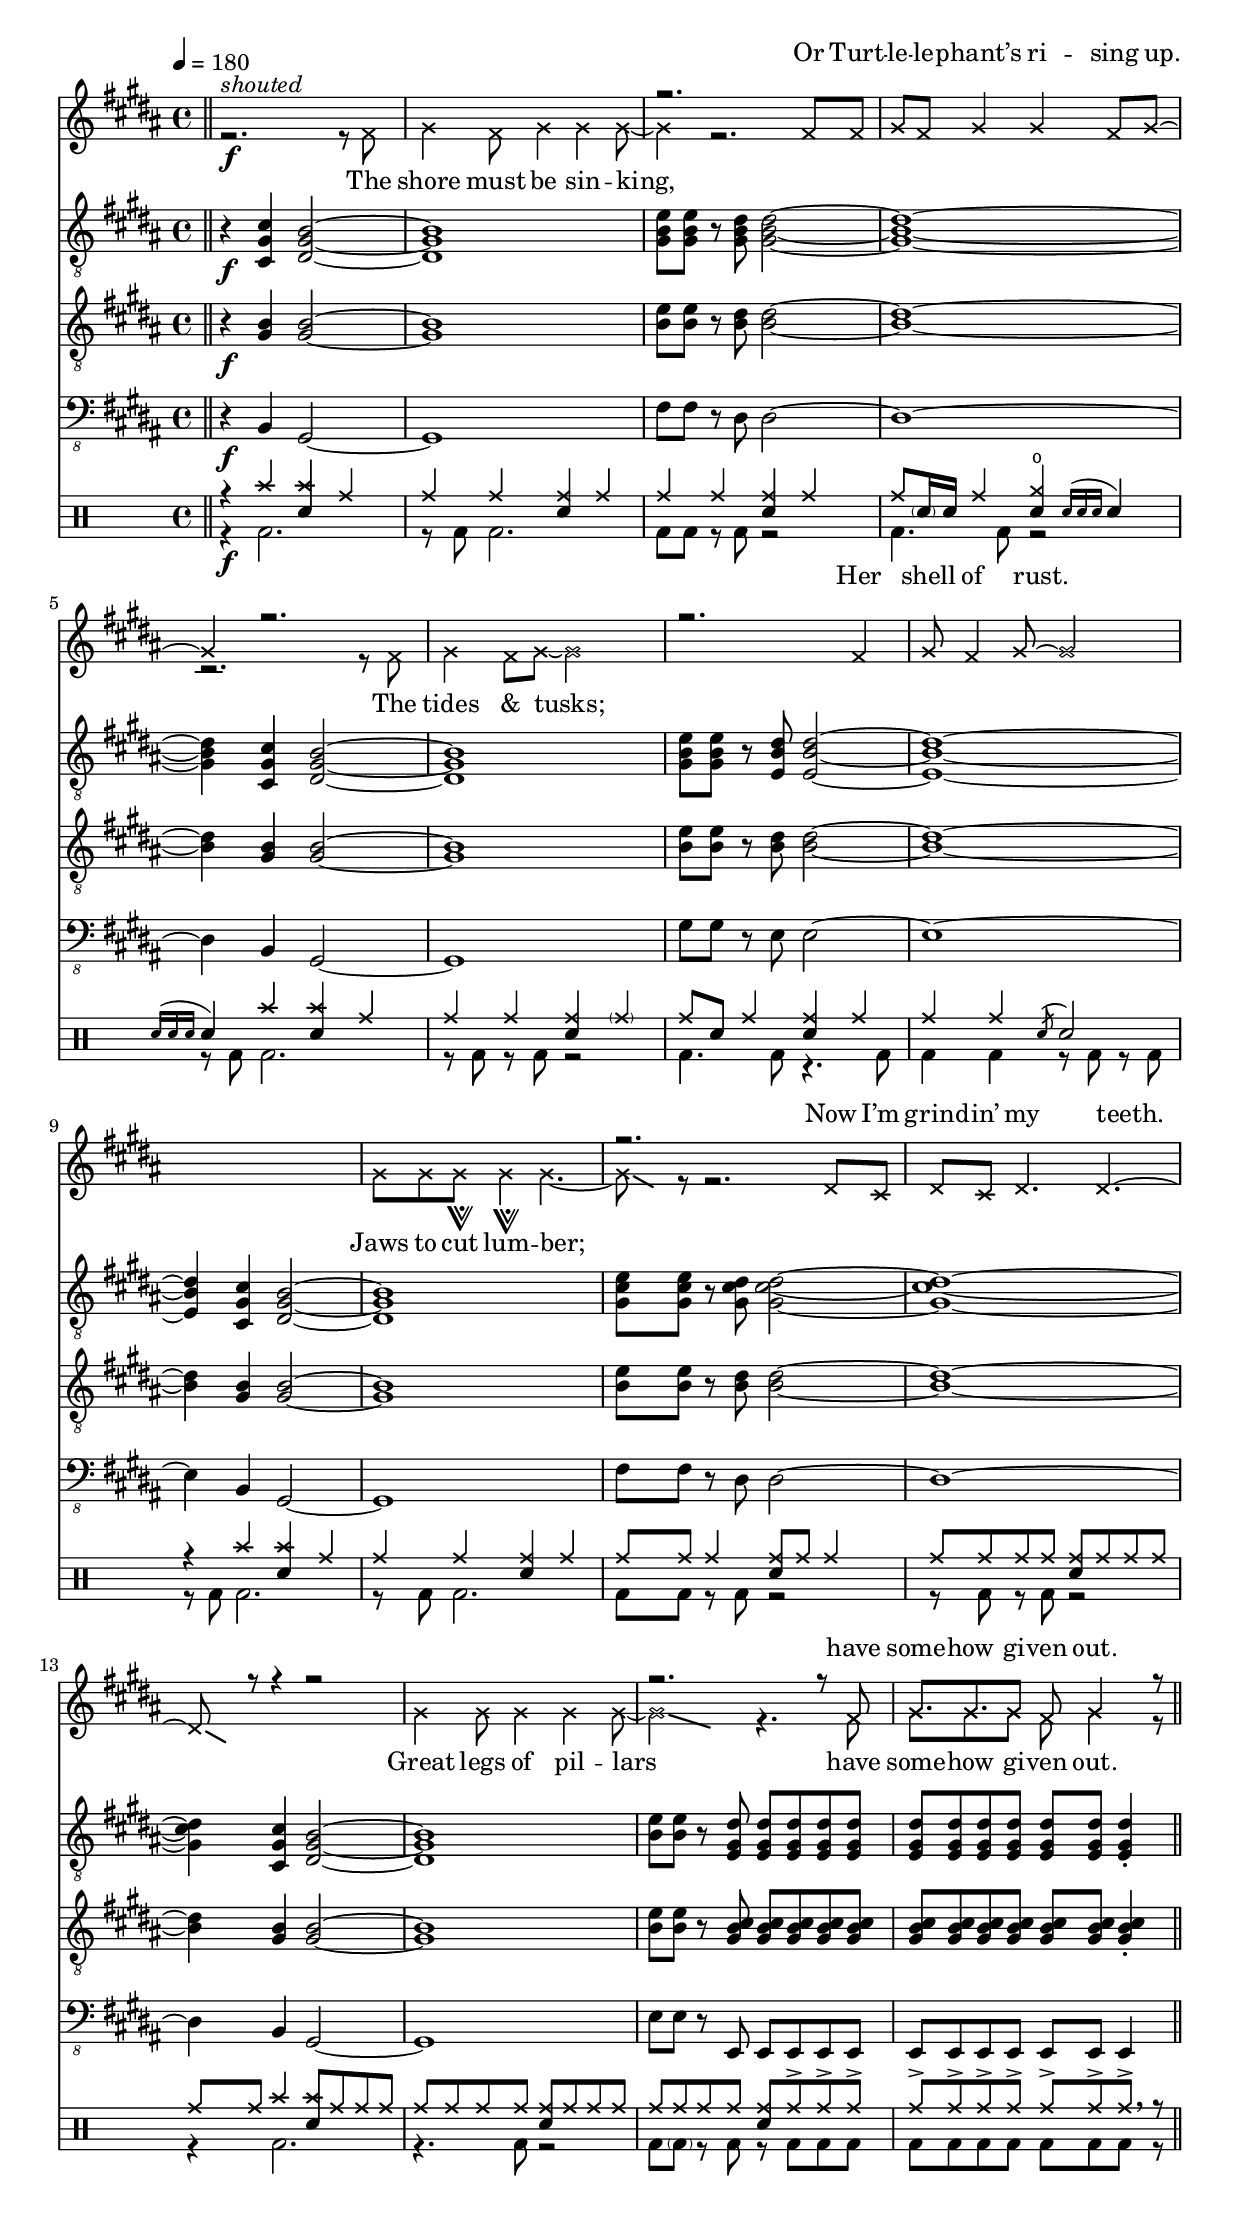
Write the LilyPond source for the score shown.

\version "2.24.3"

#(set-default-paper-size '(cons (* 210 mm) (* 5000 mm)))

\header {
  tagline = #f
}

voxOne = \relative {
  \time 4/4
  \key gis \minor
  \tempo 4 = 180
  \newSpacingSection
  \override Score.SpacingSpanner.spacing-increment = #0.1
  \partial 256 s256 |
  \newSpacingSection
  \revert Score.SpacingSpanner.spacing-increment
  \bar "||"
  \xNotesOn
  \stemDown
  r2.\f^\markup { \italic { shouted } } r8 fis' |
  gis4 fis8 gis4 gis gis8~ |
  gis4 r2. |
  s1 |
  r2. r8 fis |
  gis4 fis8 gis~ gis2 |
  s1 |
  s1 |
  s1 |
  gis8 gis gis\veryshortfermata gis4\veryshortfermata gis4.~ |
  \afterGrace gis8\glissando { \hideNotes dis16 } \unHideNotes r8 r2. |
  s1 |
  s1 |
  gis4 gis8 gis4 gis4 gis8~ |
  \afterGrace gis2\glissando { \hideNotes dis16 } \unHideNotes r4. fis8 |
  gis8. gis gis8 fis gis4 r8 |
  \bar "||"
}

lyricsOne = \lyricmode {
  The shore must be sin -- king,
  The tides & tusks;
  Jaws to cut lum -- ber;
  Great legs of pil -- lars
  have some -- how gi -- ven out.
}

voxTwo = \relative {
  \time 4/4
  \key gis \minor
  \partial 256 s256 |
  \xNotesOn
  \stemUp
  s1 |
  s1 |
  r2. fis'8 fis |
  gis8 fis gis4 gis fis8 gis8~ |
  gis4 r2. |
  s1 |
  r2. fis4 |
  gis8 fis4 gis8~ gis2 |
  s1 |
  s1 |
  r2. dis8 cis |
  dis8 cis dis4. dis4.~ |
  \afterGrace dis8\glissando { \hideNotes ais16 } \unHideNotes r8 r4 r2 |
  s1 |
  r2. r8 fis'8 |
  gis8. gis gis8 fis gis4 r8 |
}

lyricsTwo = \lyricmode {
  Or Turt -- le -- le -- \markup { \concat { phant \char ##x2019 s } } ri -- sing up.
  Her shell of rust.
  Now \markup { \concat { I \char ##x2019 m } } grind -- \markup { \concat { in \char ##x2019 } } my teeth.
  have some -- how gi -- ven out.
}

gtrOne = \relative {
  \time 4/4
  \key gis \minor
  \partial 256 s256 |
  r4\f <cis gis' cis> <dis gis b>2~ |
  <dis gis b>1 |
  <gis b e>8 8 r <gis b dis>8 2~ |
  <gis b dis>1~ |
  <gis b dis>4 <cis, gis' cis> <dis gis b>2~ |
  <dis gis b>1 |
  <gis b e>8 8 r <e b' dis>8 2~ |
  <e b' dis>1~ |
  <e b' dis>4 <cis gis' cis> <dis gis b>2~ |
  <dis gis b>1 |
  <gis cis e>8 8 r <gis cis dis>8 2~ |
  <gis cis dis>1~ |
  <gis cis dis>4 <cis, gis' cis> <dis gis b>2~ |
  <dis gis b>1 |
  <b' e>8 8 r <e, gis dis'>8 8 8 8 8 |
  <e gis dis'>8 8 8 8 8 8 4-. |
}

gtrTwo = \relative {
  \time 4/4
  \key gis \minor
  \partial 256 s256 |
  r4\f <gis b>4 2~ |
  <gis b>1 |
  <b e>8 8 r <b dis>8 2~ |
  <b dis>1~ |
  <b dis>4 <gis b>4 2~ |
  <gis b>1 |
  <b e>8 8 r <b dis>8 2~ |
  <b dis>1~ |
  <b dis>4 <gis b>4 2~ |
  <gis b>1 |
  <b e>8 8 r <b dis>8 2~ |
  <b dis>1~ |
  <b dis>4 <gis b>4 2~ |
  <gis b>1 |
  <b e>8 8 r <gis b cis>8 8 8 8 8 |
  <gis b cis>8 8 8 8 8 8 4-. |
}

bass = \relative {
  \time 4/4
  \key gis \minor
  \partial 256 s256 |
  r4\f b,, gis2~ |
  gis1 |
  fis'8 8 r dis dis2~ |
  dis1~ |
  dis4 b gis2~ |
  gis1 |
  gis'8 8 r e e2~ |
  e1~ |
  e4 b gis2~ |
  gis1 |
  fis'8 8 r dis8 dis2~ |
  dis1~ |
  dis4 b4 gis2~ |
  gis1 |
  e'8 8 r e,8 8 8 8 8 |
  e8 8 8 8 8 8 4 |
}

kitOne = \drummode {
  \time 4/4
  \partial 256 s256 |
  r4 cymc <sn cymc> cymr |
  \repeat unfold 2 { cymr4 cymr <sn cymr> cymr | }
  cymr8 \parenthesize sn16 sn cymr4 <sn hho>4 \grace { sn16( sn sn } sn4) |
  \grace { sn16( sn sn } sn4) cymc4 <sn cymc> cymr |
  cymr4 cymr <sn cymr> \parenthesize cymr |
  cymr8 sn cymr4 <sn cymr> cymr |
  cymr4 cymr \acciaccatura sn8 sn2 |
  r4 cymc <sn cymc> cymr |
  cymr4 cymr <sn cymr> cymr |
  cymr8 8 4 <sn cymr>8 cymr8 4 |
  cymr8 8 8 8 <sn cymr>8 cymr8 8 8 |
  cymr8 8 cymc4 <sn cymc>8 cymr8 8 8 |
  cymr8 8 8 8 <sn cymr>8 cymr8 8 8 |
  cymr8 8 8 8 <sn cymr>8 cymr-> cymr-> cymr-> |
  \set breathMarkType = #'comma
  cymr8-> cymr-> cymr-> cymr-> cymr-> cymr-> cymr->\breathe r8 |
}

kitTwo = \drummode {
  \time 4/4
  \partial 256 s256 |
  r4\f bd2. |
  r8 bd bd2. |
  bd8 8 r bd8 r2 |
  bd4. bd8 r2 |
  r8 bd bd2. |
  r8 bd r bd r2 |
  bd4. bd8 r4. bd8 |
  bd4 bd r8 bd r bd |
  r8 bd bd2. |
  r8 bd bd2. |
  bd8 8 r bd8 r2 |
  r8 bd r bd r2 |
  r4 bd2. |
  r4. bd8 r2 |
  bd8 \parenthesize bd r8 bd8 r8 bd bd bd |
  bd8 8 8 8 8 8 8 r8 |
}

fullScore = <<
  \new Staff = "voxStaff" \with {
    midiInstrument = "marimba"
    midiPanPosition = #0.0
  } <<
    \clef "treble"
    \new Voice = "voxv1" { \voiceTwo \voxOne }
    \new Voice = "voxv2" { \voiceOne \voxTwo }
    \new Lyrics \lyricsto "voxv1" { \lyricsOne }
    \new Lyrics \with { alignAboveContext = "voxStaff" } {
      \lyricsto "voxv2" { \lyricsTwo }
    }
  >>

  \new Staff \with {
    midiInstrument = "overdriven guitar"
    midiPanPosition = #-1.0
  } {
    \clef "treble_8"
    \gtrOne
  }

  \new Staff \with {
    midiInstrument = "distorted guitar"
    midiPanPosition = #1.0
  } {
    \clef "treble_8"
    \gtrTwo
  }

  \new Staff \with {
    midiInstrument = "electric bass (pick)"
    midiPanPosition = #0.0
  } {
    \clef "bass_8"
    \bass
  }

  \new DrumStaff \with { drumStyleTable = #weinberg-drums-style } <<
    \new DrumVoice { \voiceOne \kitOne }
    \new DrumVoice { \voiceTwo \kitTwo }
  >>
>>

\score {
  \fullScore

  \layout {
    indent = 0

    \context {
      \Score
      \override Glissando.minimum-length = #4
      \override Glissando.springs-and-rods =
                          #ly:spanner::set-spacing-rods
      \override Glissando.thickness = #2
    }
  }
}

\score {
  \fullScore

  \midi { }
}
